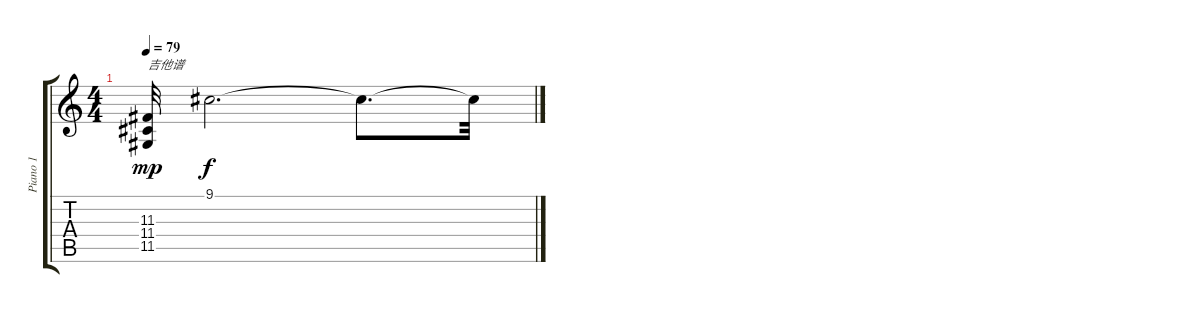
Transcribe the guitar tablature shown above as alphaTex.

\track ("Piano 1" "Piano 1") {instrument acousticgrandpiano}
\staff {score tabs}
\tuning (E4 B3 G3 D3 A2 E2) {hide}
\ts (4 4)
\tempo 79
\clef g2
\ks c
(11.3 11.4 11.5).32{txt "吉他谱" dy mp} 9.1.2{d dy f} 9.1{t}.8{d} 9.1{t}.32
